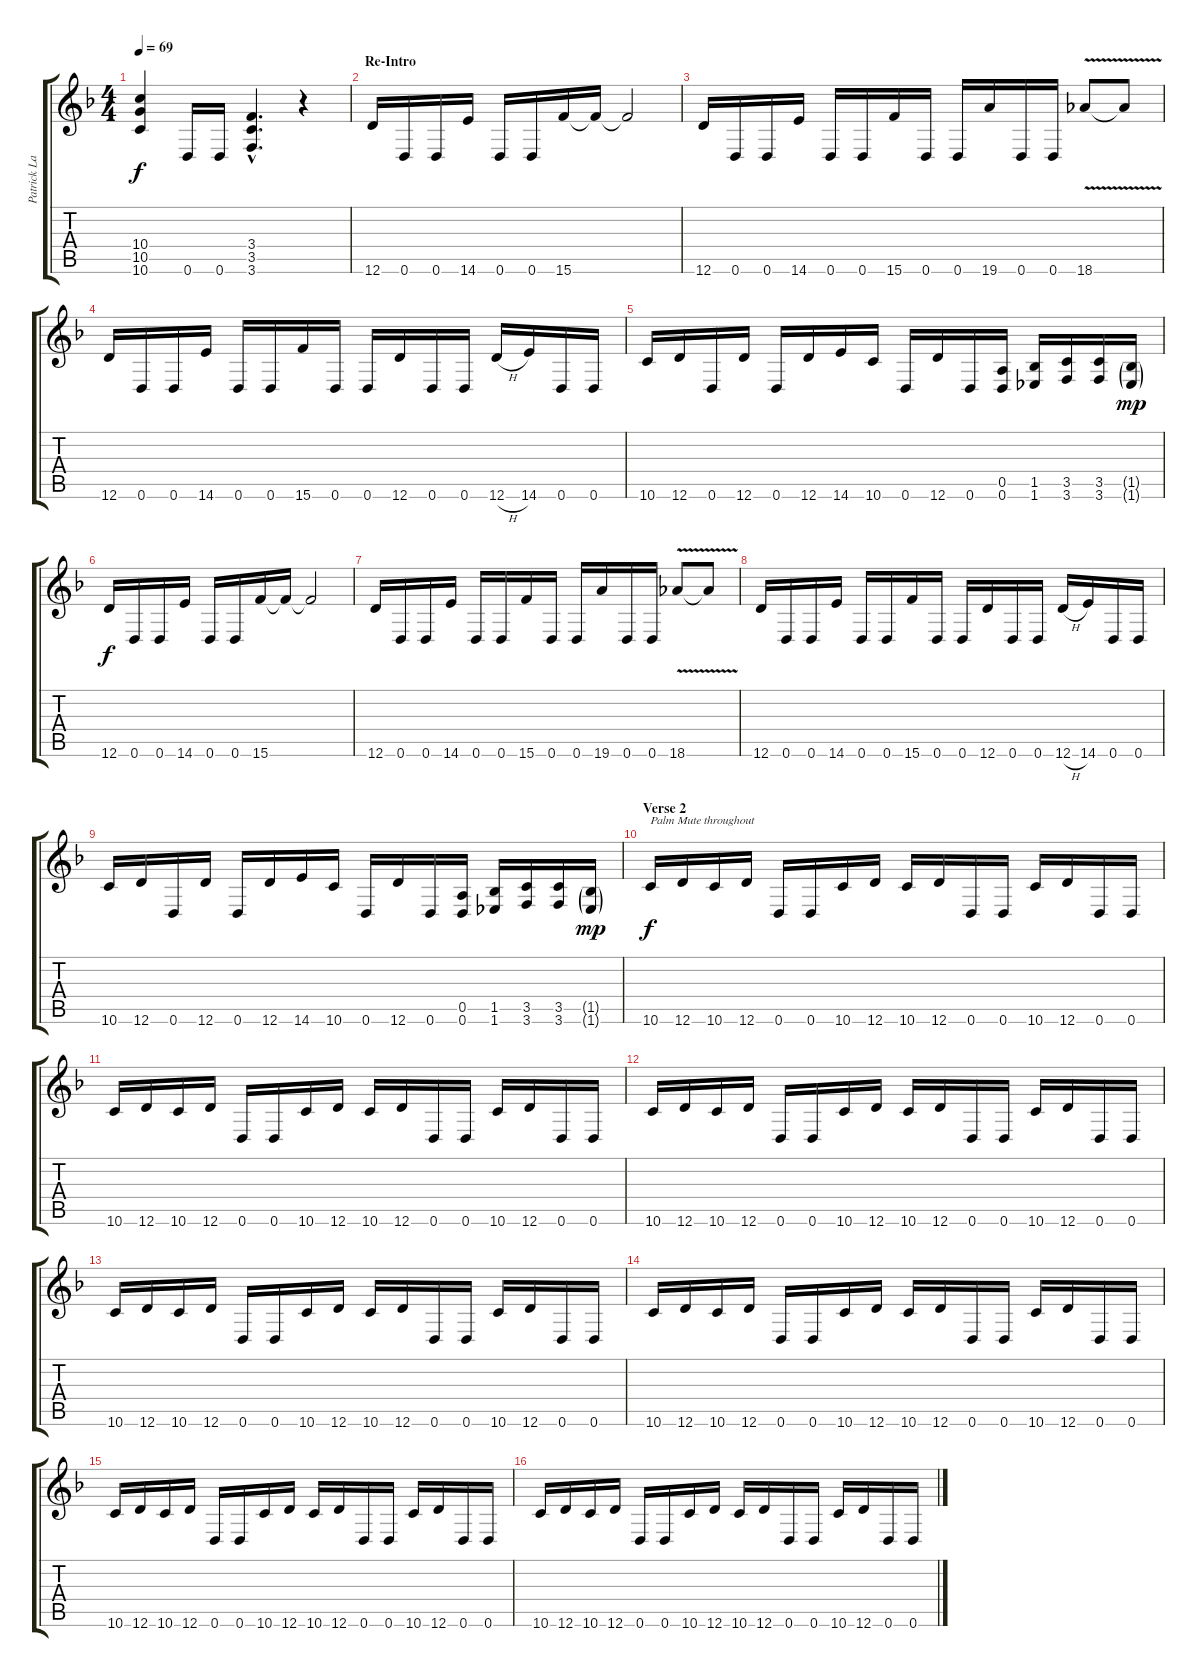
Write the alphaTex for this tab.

\track ("Patrick Lachman" "Patrick La") {instrument distortionguitar}
\staff {score tabs}
\tuning (E4 B3 G3 D3 A2 D2) {hide}
\ts (4 4)
\tempo 69
\clef g2
\ks dminor
(10.4 10.5 10.6).4{dy f volume 13} 0.6.16 0.6.16 (3.4{hac} 3.5{hac} 3.6{hac}).4{d} r.4 |
\section ("" "Re-Intro")
12.6.16 0.6.16 0.6.16 14.6.16 0.6.16 0.6.16 15.6.16 15.6{t}.16 15.6{t}.2 |
12.6.16 0.6.16 0.6.16 14.6.16 0.6.16 0.6.16 15.6.16 0.6.16 0.6.16 19.6.16 0.6.16 0.6.16 18.6{v}.8 18.6{t}.8 |
12.6.16 0.6.16 0.6.16 14.6.16 0.6.16 0.6.16 15.6.16 0.6.16 0.6.16 12.6.16 0.6.16 0.6.16 12.6{h}.16 14.6.16 0.6.16 0.6.16 |
10.6.16 12.6.16 0.6.16 12.6.16 0.6.16 12.6.16 14.6.16 10.6.16 0.6.16 12.6.16 0.6.16 (0.5 0.6).16 (1.5 1.6).16 (3.5 3.6).16 (3.5 3.6).16 (1.5{g} 1.6{g}).16{dy mp} |
12.6.16{dy f} 0.6.16 0.6.16 14.6.16 0.6.16 0.6.16 15.6.16 15.6{t}.16 15.6{t}.2 |
12.6.16 0.6.16 0.6.16 14.6.16 0.6.16 0.6.16 15.6.16 0.6.16 0.6.16 19.6.16 0.6.16 0.6.16 18.6{v}.8 18.6{t}.8 |
12.6.16 0.6.16 0.6.16 14.6.16 0.6.16 0.6.16 15.6.16 0.6.16 0.6.16 12.6.16 0.6.16 0.6.16 12.6{h}.16 14.6.16 0.6.16 0.6.16 |
10.6.16 12.6.16 0.6.16 12.6.16 0.6.16 12.6.16 14.6.16 10.6.16 0.6.16 12.6.16 0.6.16 (0.5 0.6).16 (1.5 1.6).16 (3.5 3.6).16 (3.5 3.6).16 (1.5{g} 1.6{g}).16{dy mp} |
\section ("" "Verse 2")
10.6.16{txt "Palm Mute throughout" dy f volume 11} 12.6.16 10.6.16 12.6.16 0.6.16 0.6.16 10.6.16 12.6.16 10.6.16 12.6.16 0.6.16 0.6.16 10.6.16 12.6.16 0.6.16 0.6.16 |
10.6.16 12.6.16 10.6.16 12.6.16 0.6.16 0.6.16 10.6.16 12.6.16 10.6.16 12.6.16 0.6.16 0.6.16 10.6.16 12.6.16 0.6.16 0.6.16 |
10.6.16 12.6.16 10.6.16 12.6.16 0.6.16 0.6.16 10.6.16 12.6.16 10.6.16 12.6.16 0.6.16 0.6.16 10.6.16 12.6.16 0.6.16 0.6.16 |
10.6.16 12.6.16 10.6.16 12.6.16 0.6.16 0.6.16 10.6.16 12.6.16 10.6.16 12.6.16 0.6.16 0.6.16 10.6.16 12.6.16 0.6.16 0.6.16 |
10.6.16 12.6.16 10.6.16 12.6.16 0.6.16 0.6.16 10.6.16 12.6.16 10.6.16 12.6.16 0.6.16 0.6.16 10.6.16 12.6.16 0.6.16 0.6.16 |
10.6.16 12.6.16 10.6.16 12.6.16 0.6.16 0.6.16 10.6.16 12.6.16 10.6.16 12.6.16 0.6.16 0.6.16 10.6.16 12.6.16 0.6.16 0.6.16 |
10.6.16 12.6.16 10.6.16 12.6.16 0.6.16 0.6.16 10.6.16 12.6.16 10.6.16 12.6.16 0.6.16 0.6.16 10.6.16 12.6.16 0.6.16 0.6.16
